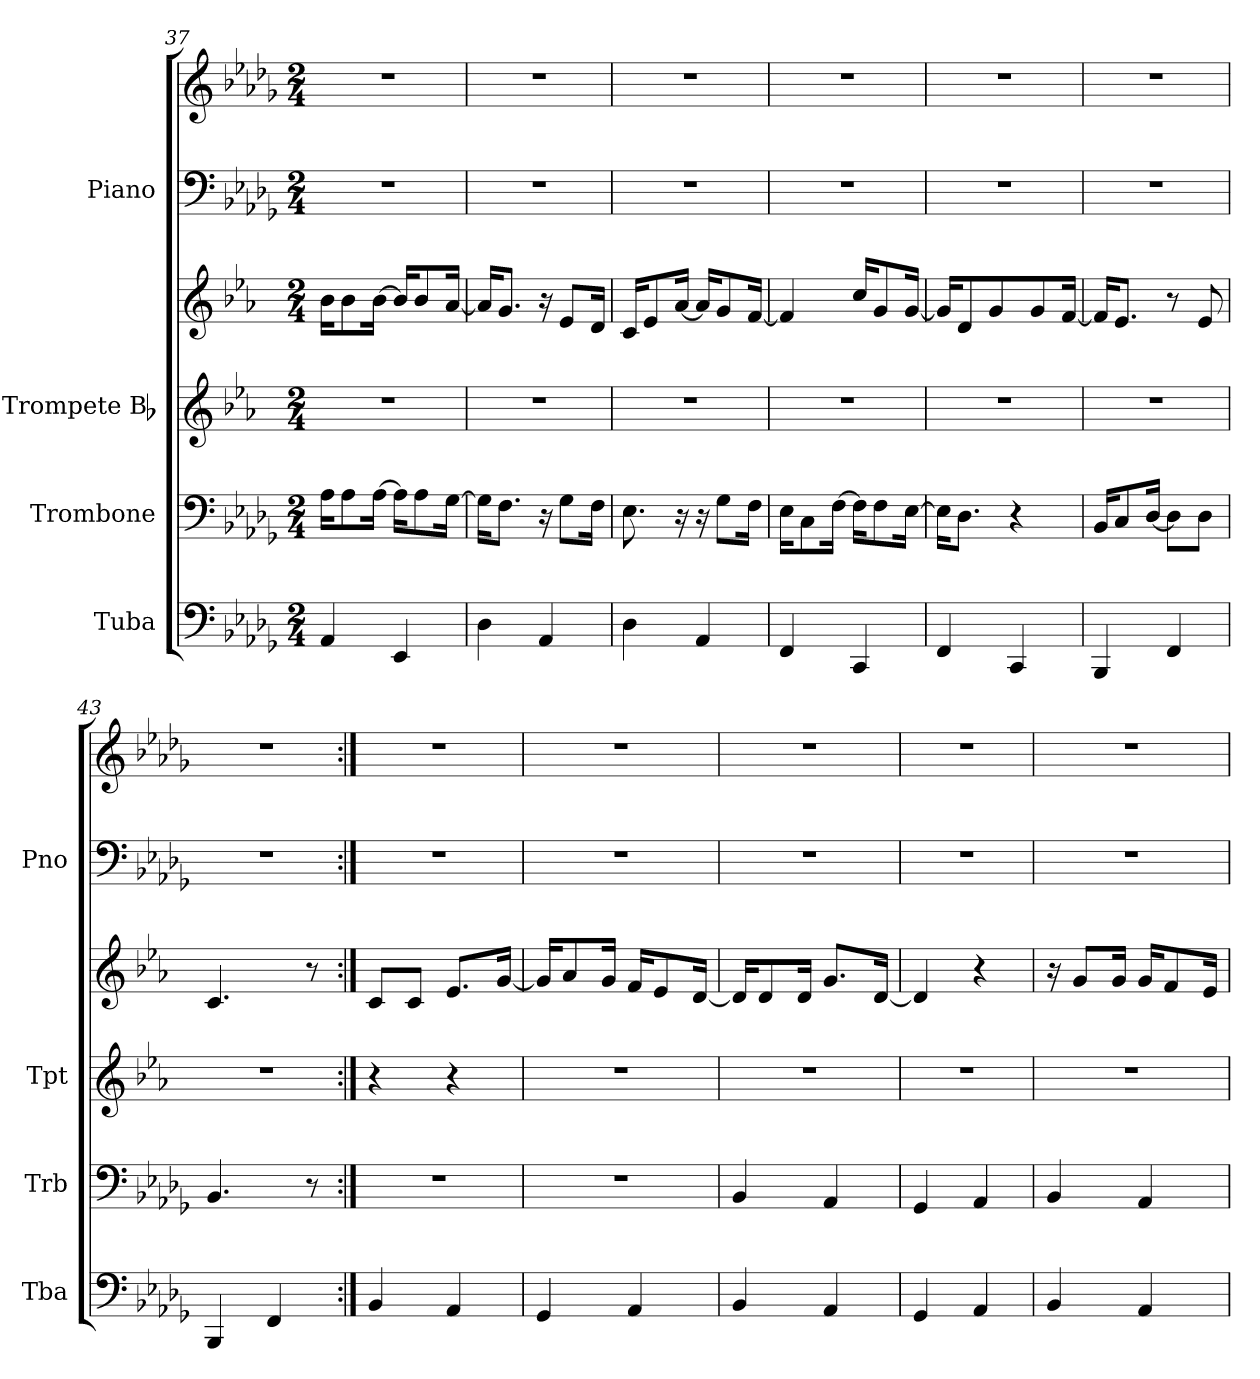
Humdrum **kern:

**kern	**kern	**kern	**kern	**kern	**kern
*part4	*part3	*part2	*part2	*part1	*part1
*staff6	*staff5	*staff4	*staff3	*staff2	*staff1
*I"Tuba	*I"Trombone	*I"Trompete Bb	*	*I"Piano	*
*I'Tba	*I'Trb	*I'Tpt	*	*I'Pno	*
*clefF4	*clefF4	*clefG2	*clefG2	*clefF4	*clefG2
*	*	*ITrd1c2	*ITrd1c2	*	*
*k[b-e-a-d-g-]	*k[b-e-a-d-g-]	*k[b-e-a-d-g-]	*k[b-e-a-d-g-]	*k[b-e-a-d-g-]	*k[b-e-a-d-g-]
*M2/4	*M2/4	*M2/4	*M2/4	*M2/4	*M2/4
=37	=37	=37	=37	=37	=37
4AA-/	16A-\KL	2r	16a-\KL	2r	2r
.	8A-\	.	8a-\	.	.
.	[16A-\Jk	.	[16a-\Jk	.	.
4EE-/	16A-\KL]	.	16a-/KL]	.	.
.	8A-\	.	8a-/	.	.
.	[16G-\Jk	.	[16g-/Jk	.	.
=38	=38	=38	=38	=38	=38
4D-\	16G-\KL]	2r	16g-/KL]	2r	2r
.	8.F\J	.	8.f/J	.	.
4AA-/	16r	.	16r	.	.
.	8G-\L	.	8d-/L	.	.
.	16F\Jk	.	16c/Jk	.	.
=39	=39	=39	=39	=39	=39
4D-\	8.E-\	2r	16B-/KL	2r	2r
.	.	.	8d-/	.	.
.	16r	.	[16g-/Jk	.	.
4AA-/	16r	.	16g-/KL]	.	.
.	8G-\L	.	8f/	.	.
.	16F\Jk	.	[16e-/Jk	.	.
=40	=40	=40	=40	=40	=40
4FF/	16E-\KL	2r	4e-/]	2r	2r
.	8C\	.	.	.	.
.	[16F\Jk	.	.	.	.
4CC/	16F\KL]	.	16b-/KL	.	.
.	8F\	.	8f/	.	.
.	[16E-\Jk	.	[16f/Jk	.	.
=41	=41	=41	=41	=41	=41
4FF/	16E-\KL]	2r	16f/KL]	2r	2r
.	8.D-\J	.	8c/	.	.
.	.	.	8f/	.	.
4CC/	4r	.	.	.	.
.	.	.	8f/	.	.
.	.	.	[16e-/Jk	.	.
=42	=42	=42	=42	=42	=42
4BBB-/	16BB-/KL	2r	16e-/KL]	2r	2r
.	8C/	.	8.d-/J	.	.
.	[16D-/Jk	.	.	.	.
4FF/	8D-\L]	.	8r	.	.
.	8D-\J	.	8d-/	.	.
=43	=43	=43	=43	=43	=43
4BBB-/	4.BB-/	2r	4.B-/	2r	2r
4FF/	.	.	.	.	.
.	8r	.	8r	.	.
=44:|!	=44:|!	=44:|!	=44:|!	=44:|!	=44:|!
4BB-/	2r	4r	8B-/L	2r	2r
.	.	.	8B-/J	.	.
4AA-/	.	4r	8.d-/L	.	.
.	.	.	[16f/Jk	.	.
=45	=45	=45	=45	=45	=45
4GG-/	2r	2r	16f/KL]	2r	2r
.	.	.	8g-/	.	.
.	.	.	16f/Jk	.	.
4AA-/	.	.	16e-/KL	.	.
.	.	.	8d-/	.	.
.	.	.	[16c/Jk	.	.
=46	=46	=46	=46	=46	=46
4BB-/	4BB-/	2r	16c/KL]	2r	2r
.	.	.	8c/	.	.
.	.	.	16c/Jk	.	.
4AA-/	4AA-/	.	8.f/L	.	.
.	.	.	[16c/Jk	.	.
=47	=47	=47	=47	=47	=47
4GG-/	4GG-/	2r	4c/]	2r	2r
4AA-/	4AA-/	.	4r	.	.
=48	=48	=48	=48	=48	=48
4BB-/	4BB-/	2r	16r	2r	2r
.	.	.	8f/L	.	.
.	.	.	16f/Jk	.	.
4AA-/	4AA-/	.	16f/KL	.	.
.	.	.	8e-/	.	.
.	.	.	16d-/Jk	.	.
=	=	=	=	=	=
*-	*-	*-	*-	*-	*-
